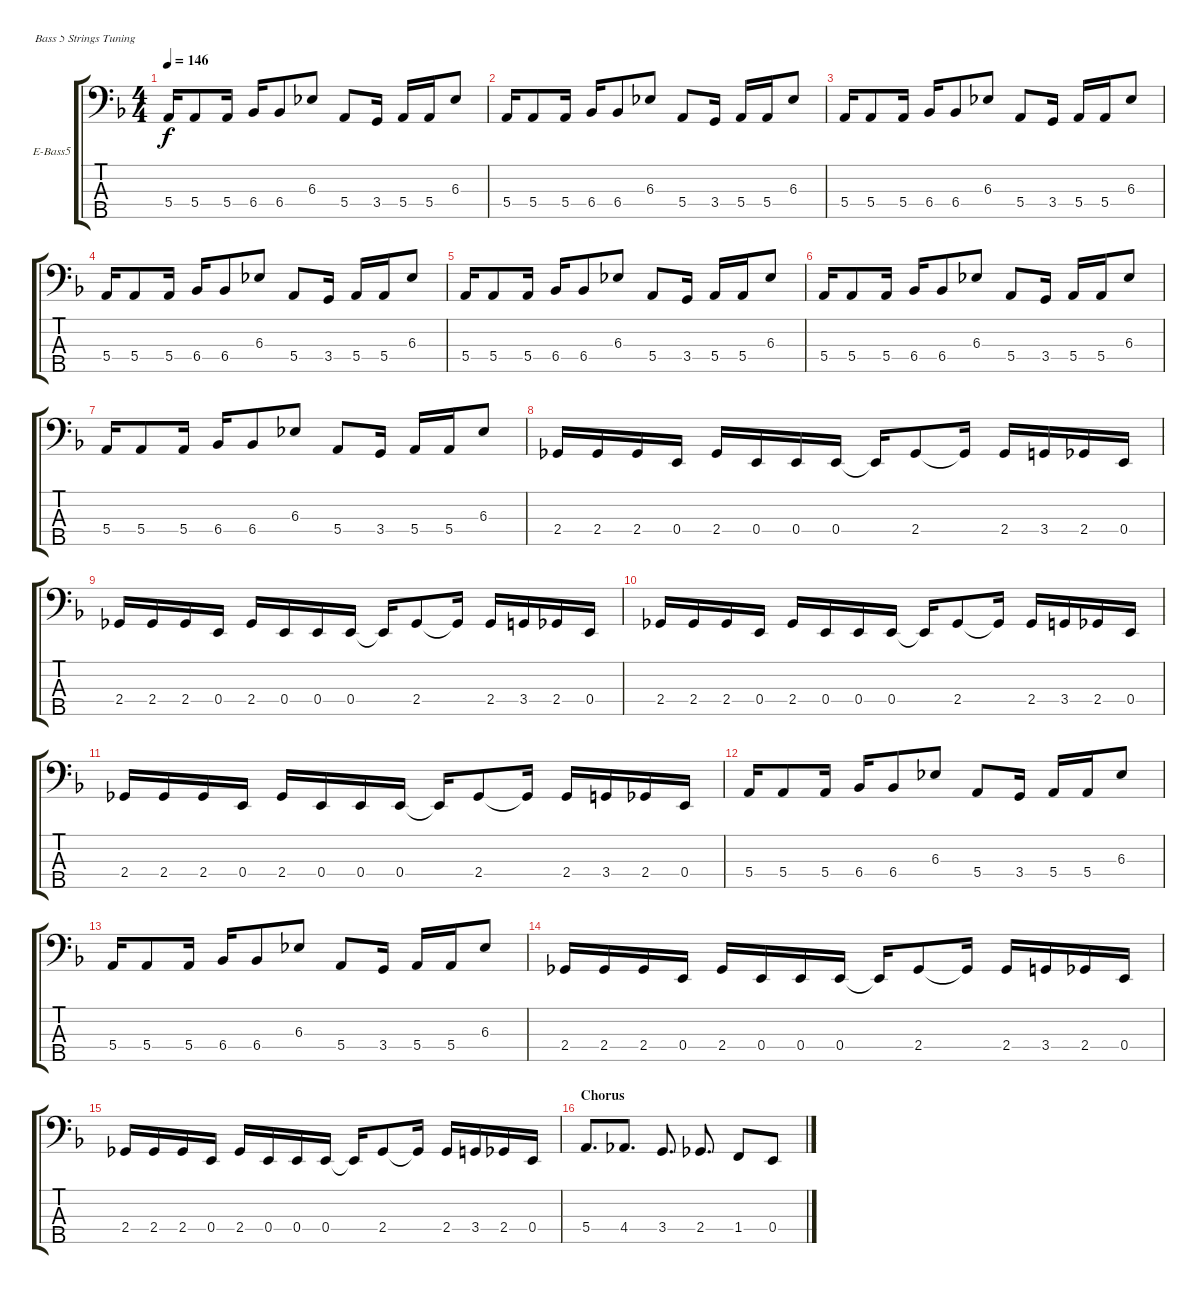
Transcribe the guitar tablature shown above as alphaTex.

\defaultSystemsLayout 4
\bracketExtendMode groupsimilarinstruments
\firstSystemTrackNameOrientation horizontal
\otherSystemsTrackNameOrientation horizontal
\track ("David Ellefson (Bass)" "E-Bass5") {instrument electricbassfinger}
\staff {score tabs}
\tuning (G2 D2 A1 E1 B0)
\ts (4 4)
\tempo 146
\clef f4
\scale
0.333333
\ks dminor
5.4.16{dy f} 5.4.8 5.4.16 6.4.16 6.4.8 6.3.8 5.4.8 3.4.16 5.4.16 5.4.16 6.3.8 |
\scale
0.333333 5.4.16 5.4.8 5.4.16 6.4.16 6.4.8 6.3.8 5.4.8 3.4.16 5.4.16 5.4.16 6.3.8 |
\scale
0.333333 5.4.16 5.4.8 5.4.16 6.4.16 6.4.8 6.3.8 5.4.8 3.4.16 5.4.16 5.4.16 6.3.8 |
\scale
0.333333 5.4.16 5.4.8 5.4.16 6.4.16 6.4.8 6.3.8 5.4.8 3.4.16 5.4.16 5.4.16 6.3.8 |
\scale
0.333333 5.4.16 5.4.8 5.4.16 6.4.16 6.4.8 6.3.8 5.4.8 3.4.16 5.4.16 5.4.16 6.3.8 |
\scale
0.333333 5.4.16 5.4.8 5.4.16 6.4.16 6.4.8 6.3.8 5.4.8 3.4.16 5.4.16 5.4.16 6.3.8 |
\scale
0.333333 5.4.16 5.4.8 5.4.16 6.4.16 6.4.8 6.3.8 5.4.8 3.4.16 5.4.16 5.4.16 6.3.8 |
\scale
0.333333 2.4.16 2.4.16 2.4.16 0.4.16 2.4.16 0.4.16 0.4.16 0.4.16 0.4{t}.16 2.4.8 2.4{t}.16 2.4.16 3.4.16 2.4.16 0.4.16 |
\scale
0.333333 2.4.16 2.4.16 2.4.16 0.4.16 2.4.16 0.4.16 0.4.16 0.4.16 0.4{t}.16 2.4.8 2.4{t}.16 2.4.16 3.4.16 2.4.16 0.4.16 |
\scale
0.333333 2.4.16 2.4.16 2.4.16 0.4.16 2.4.16 0.4.16 0.4.16 0.4.16 0.4{t}.16 2.4.8 2.4{t}.16 2.4.16 3.4.16 2.4.16 0.4.16 |
\scale
0.333333 2.4.16 2.4.16 2.4.16 0.4.16 2.4.16 0.4.16 0.4.16 0.4.16 0.4{t}.16 2.4.8 2.4{t}.16 2.4.16 3.4.16 2.4.16 0.4.16 |
\scale
0.333333 5.4.16 5.4.8 5.4.16 6.4.16 6.4.8 6.3.8 5.4.8 3.4.16 5.4.16 5.4.16 6.3.8 |
\scale
0.333333 5.4.16 5.4.8 5.4.16 6.4.16 6.4.8 6.3.8 5.4.8 3.4.16 5.4.16 5.4.16 6.3.8 |
\scale
0.333333 2.4.16 2.4.16 2.4.16 0.4.16 2.4.16 0.4.16 0.4.16 0.4.16 0.4{t}.16 2.4.8 2.4{t}.16 2.4.16 3.4.16 2.4.16 0.4.16 |
\scale
0.333333 2.4.16 2.4.16 2.4.16 0.4.16 2.4.16 0.4.16 0.4.16 0.4.16 0.4{t}.16 2.4.8 2.4{t}.16 2.4.16 3.4.16 2.4.16 0.4.16 |
\section ("" "Chorus")
\scale
0.333333 5.4.8{d} 4.4.8{d} 3.4.8{d} 2.4.8{d} 1.4.8 0.4.8
